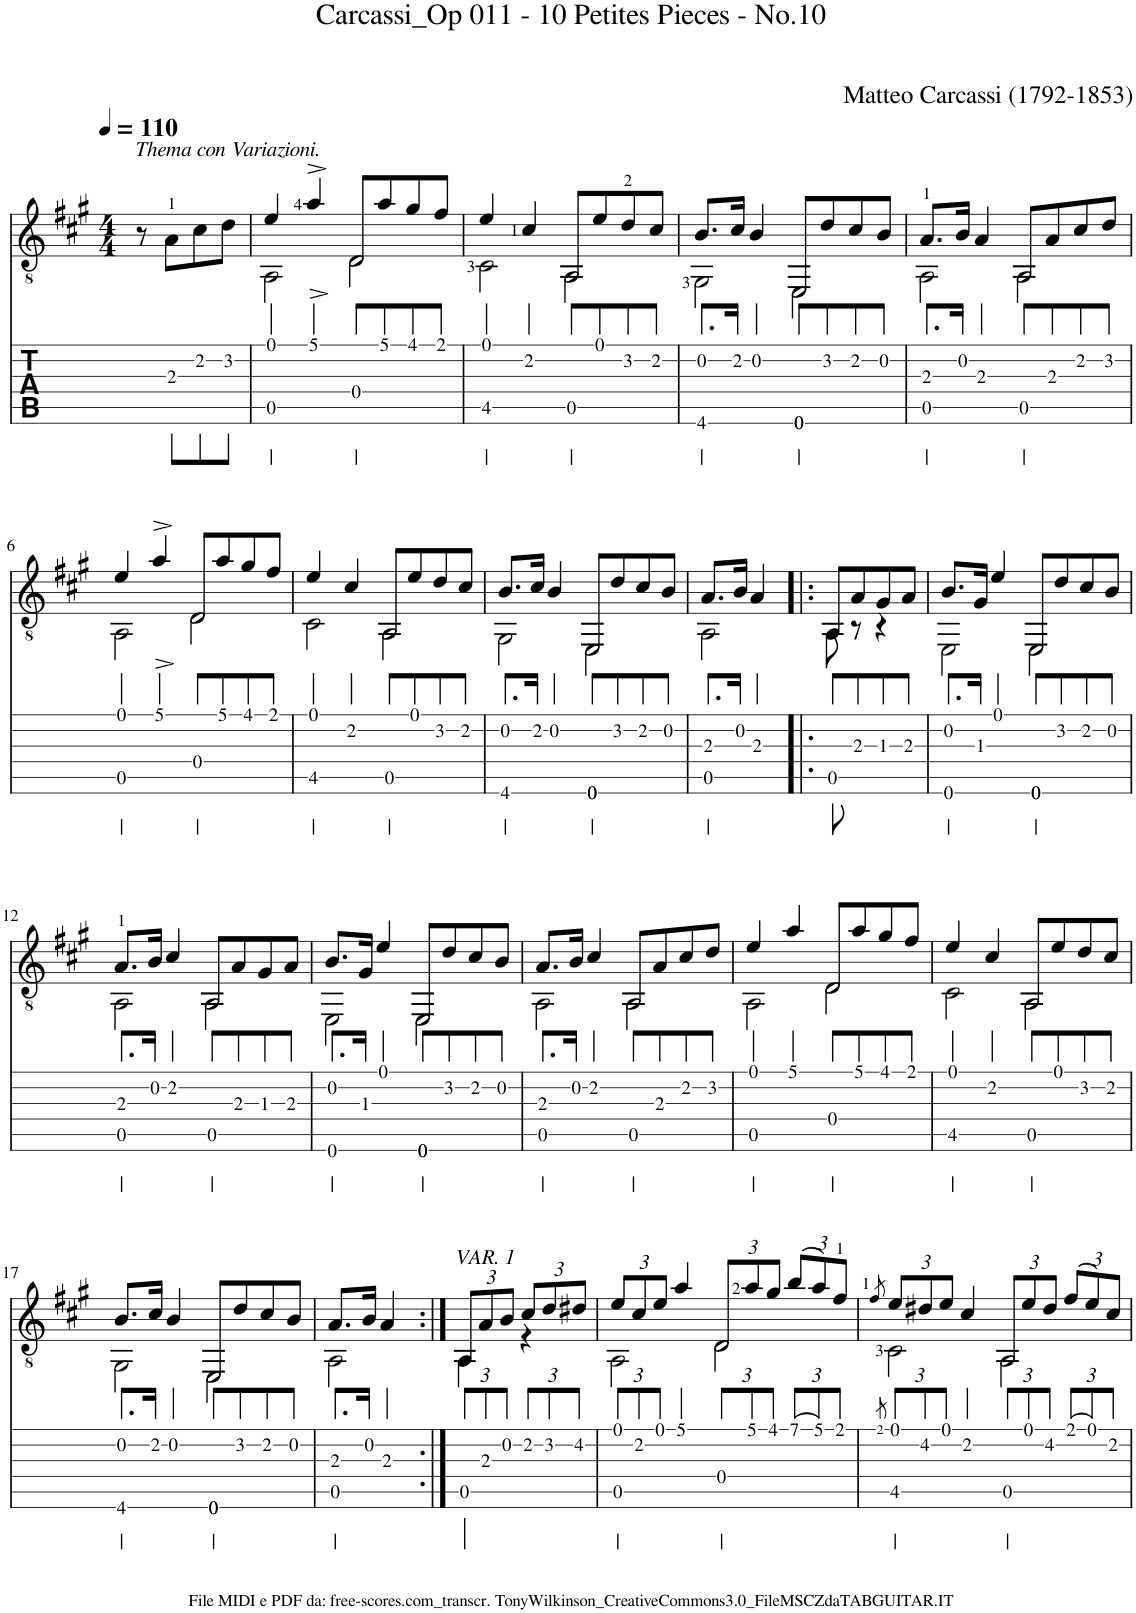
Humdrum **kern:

**kern	**kern
*part2	*part1
*staff2	*staff1
*I"Chitarra classica (Intavolatura)	*I"Guitar
*stria6	*
*	*clefGv2
*k[f#c#g#]	*k[f#c#g#]
*M4/4	*M4/4
*MM110	*MM110
=1	=1
!	!LO:TX:a:i:t=Thema con Variazioni.
8r	8r
8A\L	8A\L
8c#\	8c#\
8d\J	8d\J
=2	=2
*^	*^
4e/	2AA\	4e/	2AA\
4a^/	.	4a^/	.
!	!	!LO:N:head=open	!
8D/L	2D\	8D/L	2D\
8a/	.	8a/	.
8g#/	.	8g#/	.
8f#/J	.	8f#/J	.
=3	=3	=3	=3
4e/	2C#\	4e/	2C#\
4c#/	.	4c#/	.
!LO:N:head=open	!	!LO:N:head=open	!
8AA/L	2AA\	8AA/L	2AA\
8e/	.	8e/	.
8d/	.	8d/	.
8c#/J	.	8c#/J	.
=4	=4	=4	=4
8.B/L	2GG#\	8.B/L	2GG#\
16c#/Jk	.	16c#/Jk	.
4B/	.	4B/	.
!LO:N:head=open	!	!LO:N:head=open	!
8EE/L	2EE\	8EE/L	2EE\
8d/	.	8d/	.
8c#/	.	8c#/	.
8B/J	.	8B/J	.
=5	=5	=5	=5
8.A/L	2AA\	8.A/L	2AA\
16B/Jk	.	16B/Jk	.
4A/	.	4A/	.
!LO:N:head=open	!	!LO:N:head=open	!
8AA/L	2AA\	8AA/L	2AA\
8A/	.	8A/	.
8c#/	.	8c#/	.
8d/J	.	8d/J	.
!!LO:LB:g=z	!!
=6	=6	=6	=6
4e/	2AA\	4e/	2AA\
4a^/	.	4a^/	.
!LO:N:head=open	!	!LO:N:head=open	!
8D/L	2D\	8D/L	2D\
8a/	.	8a/	.
8g#/	.	8g#/	.
8f#/J	.	8f#/J	.
=7	=7	=7	=7
4e/	2C#\	4e/	2C#\
4c#/	.	4c#/	.
!LO:N:head=open	!	!LO:N:head=open	!
8AA/L	2AA\	8AA/L	2AA\
8e/	.	8e/	.
8d/	.	8d/	.
8c#/J	.	8c#/J	.
=8	=8	=8	=8
8.B/L	2GG#\	8.B/L	2GG#\
16c#/Jk	.	16c#/Jk	.
4B/	.	4B/	.
!LO:N:head=open	!	!LO:N:head=open	!
8EE/L	2EE\	8EE/L	2EE\
8d/	.	8d/	.
8c#/	.	8c#/	.
8B/J	.	8B/J	.
=9	=9	=9	=9
8.A/L	2AA\	8.A/L	2AA\
16B/Jk	.	16B/Jk	.
4A/	.	4A/	.
=10!|:	=10!|:	=10!|:	=10!|:
8AA/L	8AA\	8AA/L	8AA\
8A/	8r	8A/	8r
8G#/	4r	8G#/	4r
8A/J	.	8A/J	.
=11	=11	=11	=11
8.B/L	2EE\	8.B/L	2EE\
16G#/Jk	.	16G#/Jk	.
4e/	.	4e/	.
!LO:N:head=open	!	!LO:N:head=open	!
8EE/L	2EE\	8EE/L	2EE\
8d/	.	8d/	.
8c#/	.	8c#/	.
8B/J	.	8B/J	.
!!LO:LB:g=z	!!
=12	=12	=12	=12
8.A/L	2AA\	8.A/L	2AA\
16B/Jk	.	16B/Jk	.
4c#/	.	4c#/	.
!LO:N:head=open	!	!LO:N:head=open	!
8AA/L	2AA\	8AA/L	2AA\
8A/	.	8A/	.
8G#/	.	8G#/	.
8A/J	.	8A/J	.
=13	=13	=13	=13
8.B/L	2EE\	8.B/L	2EE\
16G#/Jk	.	16G#/Jk	.
4e/	.	4e/	.
!LO:N:head=open	!	!LO:N:head=open	!
8EE/L	2EE\	8EE/L	2EE\
8d/	.	8d/	.
8c#/	.	8c#/	.
8B/J	.	8B/J	.
=14	=14	=14	=14
8.A/L	2AA\	8.A/L	2AA\
16B/Jk	.	16B/Jk	.
4c#/	.	4c#/	.
!LO:N:head=open	!	!LO:N:head=open	!
8AA/L	2AA\	8AA/L	2AA\
8A/	.	8A/	.
8c#/	.	8c#/	.
8d/J	.	8d/J	.
=15	=15	=15	=15
4e/	2AA\	4e/	2AA\
4a/	.	4a/	.
!LO:N:head=open	!	!LO:N:head=open	!
8D/L	2D\	8D/L	2D\
8a/	.	8a/	.
8g#/	.	8g#/	.
8f#/J	.	8f#/J	.
=16	=16	=16	=16
4e/	2C#\	4e/	2C#\
4c#/	.	4c#/	.
!LO:N:head=open	!	!LO:N:head=open	!
8AA/L	2AA\	8AA/L	2AA\
8e/	.	8e/	.
8d/	.	8d/	.
8c#/J	.	8c#/J	.
!!LO:LB:g=z	!!
=17	=17	=17	=17
8.B/L	2GG#\	8.B/L	2GG#\
16c#/Jk	.	16c#/Jk	.
4B/	.	4B/	.
!LO:N:head=open	!	!LO:N:head=open	!
8EE/L	2EE\	8EE/L	2EE\
8d/	.	8d/	.
8c#/	.	8c#/	.
8B/J	.	8B/J	.
=18	=18	=18	=18
8.A/L	2AA\	8.A/L	2AA\
16B/Jk	.	16B/Jk	.
4A/	.	4A/	.
=19:|!	=19:|!	=19:|!	=19:|!
*Xbrackettup	*	*Xbrackettup	*
!	!	!LO:TX:a:i:t=VAR. 1	!
12AA/L	4AA\	12AA/L	4AA\
12A/	.	12A/	.
12B/J	.	12B/J	.
12c#/L	4r	12c#/L	4r
12d/	.	12d/	.
12d#X/J	.	12d#X/J	.
=20	=20	=20	=20
12e/L	2AA\	12e/L	2AA\
12c#/	.	12c#/	.
12e/J	.	12e/J	.
4a/	.	4a/	.
!LO:N:head=open	!	!LO:N:head=open	!
12D/L	2D\	12D/L	2D\
12a/	.	12a/	.
12g#/J	.	12g#/J	.
(12b/L	.	(12b/L	.
12a/)	.	12a/)	.
12f#/J	.	12f#/J	.
=21	=21	=21	=21
8qf#/	.	8qf#/	.
12e/L	2C#\	12e/L	2C#\
12d#X/	.	12d#X/	.
12e/J	.	12e/J	.
4c#/	.	4c#/	.
!LO:N:head=open	!	!LO:N:head=open	!
12AA/L	2AA\	12AA/L	2AA\
12e/	.	12e/	.
12d#/J	.	12d#/J	.
(12f#/L	.	(12f#/L	.
12e/)	.	12e/)	.
12c#/J	.	12c#/J	.
*v	*v	*	*
*	*v	*v
=	=
*-	*-
